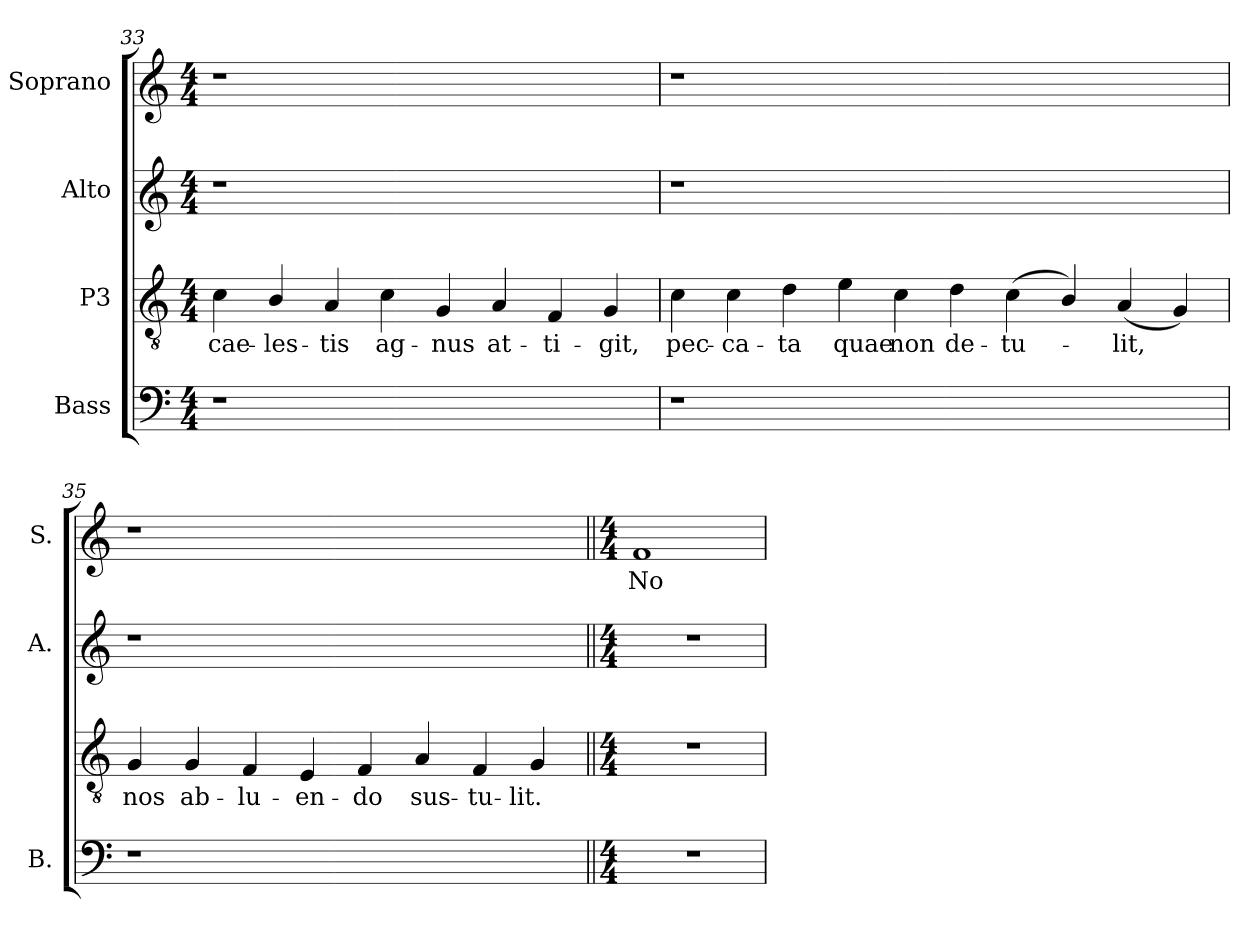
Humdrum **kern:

**kern	**kern	**text	**kern	**kern	**text
*part4	*part3	*part3	*part2	*part1	*part1
*staff4	*staff3	*staff3	*staff2	*staff1	*staff1
*I"Bass	*I"P3	*	*I"Alto	*I"Soprano	*
*I'B.	*	*	*I'A.	*I'S.	*
*clefF4	*clefGv2	*	*clefG2	*clefG2	*
*	*ITrd7c12	*	*	*	*
*k[]	*k[]	*	*k[]	*k[]	*
*C:	*C:	*	*C:	*C:	*
*M4/4	*M4/4	*	*M4/4	*M4/4	*
=33	=33	=33	=33	=33	=33
!LO:N:vis=1	!	!	!	!	!
!	!	!LO:LY:b:color=#000000	!LO:N:vis=1	!LO:N:vis=1	!
1r	4Ci\	cae-	1r	1r	.
!	!	!LO:LY:b:color=#000000	!	!	!
.	4BBi/	-les-	.	.	.
!	!	!LO:LY:b:color=#000000	!	!	!
.	4AAi/	-tis	.	.	.
!	!	!LO:LY:b:color=#000000	!	!	!
.	4Ci\	ag-	.	.	.
!	!	!LO:LY:b:color=#000000	!	!	!
1ryy	4GGi/	-nus	1ryy	1ryy	.
!	!	!LO:LY:b:color=#000000	!	!	!
.	4AAi/	at-	.	.	.
!	!	!LO:LY:b:color=#000000	!	!	!
.	4FFi/	-ti-	.	.	.
!	!	!LO:LY:b:color=#000000	!	!	!
.	4GGi/	-git,	.	.	.
!!LO:LB:g=z
=34	=34	=34	=34	=34	=34
!LO:N:vis=1	!	!	!	!	!
!	!	!LO:LY:b:color=#000000	!LO:N:vis=1	!LO:N:vis=1	!
1r	4Ci\	pec-	1r	1r	.
!	!	!LO:LY:b:color=#000000	!	!	!
.	4Ci\	-ca-	.	.	.
!	!	!LO:LY:b:color=#000000	!	!	!
.	4Di\	-ta	.	.	.
!	!	!LO:LY:b:color=#000000	!	!	!
.	4Ei\	quae	.	.	.
!	!	!LO:LY:b:color=#000000	!	!	!
1.ryy	4Ci\	non	1.ryy	1.ryy	.
!	!	!LO:LY:b:color=#000000	!	!	!
.	4Di\	de-	.	.	.
!	!	!LO:LY:b:color=#000000	!	!	!
.	(4Ci\	-tu-	.	.	.
.	4BBi/)	.	.	.	.
!	!	!LO:LY:b:color=#000000	!	!	!
.	(4AAi/	-lit,	.	.	.
.	4GGi/)	.	.	.	.
=35	=35	=35	=35	=35	=35
!LO:N:vis=1	!	!	!	!	!
!	!	!LO:LY:b:color=#000000	!LO:N:vis=1	!LO:N:vis=1	!
1r	4GGi/	nos	1r	1r	.
!	!	!LO:LY:b:color=#000000	!	!	!
.	4GGi/	ab-	.	.	.
!	!	!LO:LY:b:color=#000000	!	!	!
.	4FFi/	-lu-	.	.	.
!	!	!LO:LY:b:color=#000000	!	!	!
.	4EEi/	-en-	.	.	.
!	!	!LO:LY:b:color=#000000	!	!	!
1ryy	4FFi/	-do	1ryy	1ryy	.
!	!	!LO:LY:b:color=#000000	!	!	!
.	4AAi/	sus-	.	.	.
!	!	!LO:LY:b:color=#000000	!	!	!
.	4FFi/	-tu-	.	.	.
!	!	!LO:LY:b:color=#000000	!	!	!
.	4GGi/	-lit.	.	.	.
!!LO:PB:g=z
=36||	=36||	=36||	=36||	=36||	=36||
*M4/4	*M4/4	*	*M4/4	*M4/4	*
!	!	!	!	!	!LO:LY:b:color=#000000
1r	1r	.	1r	1fi	No-
=	=	=	=	=	=
*-	*-	*-	*-	*-	*-
